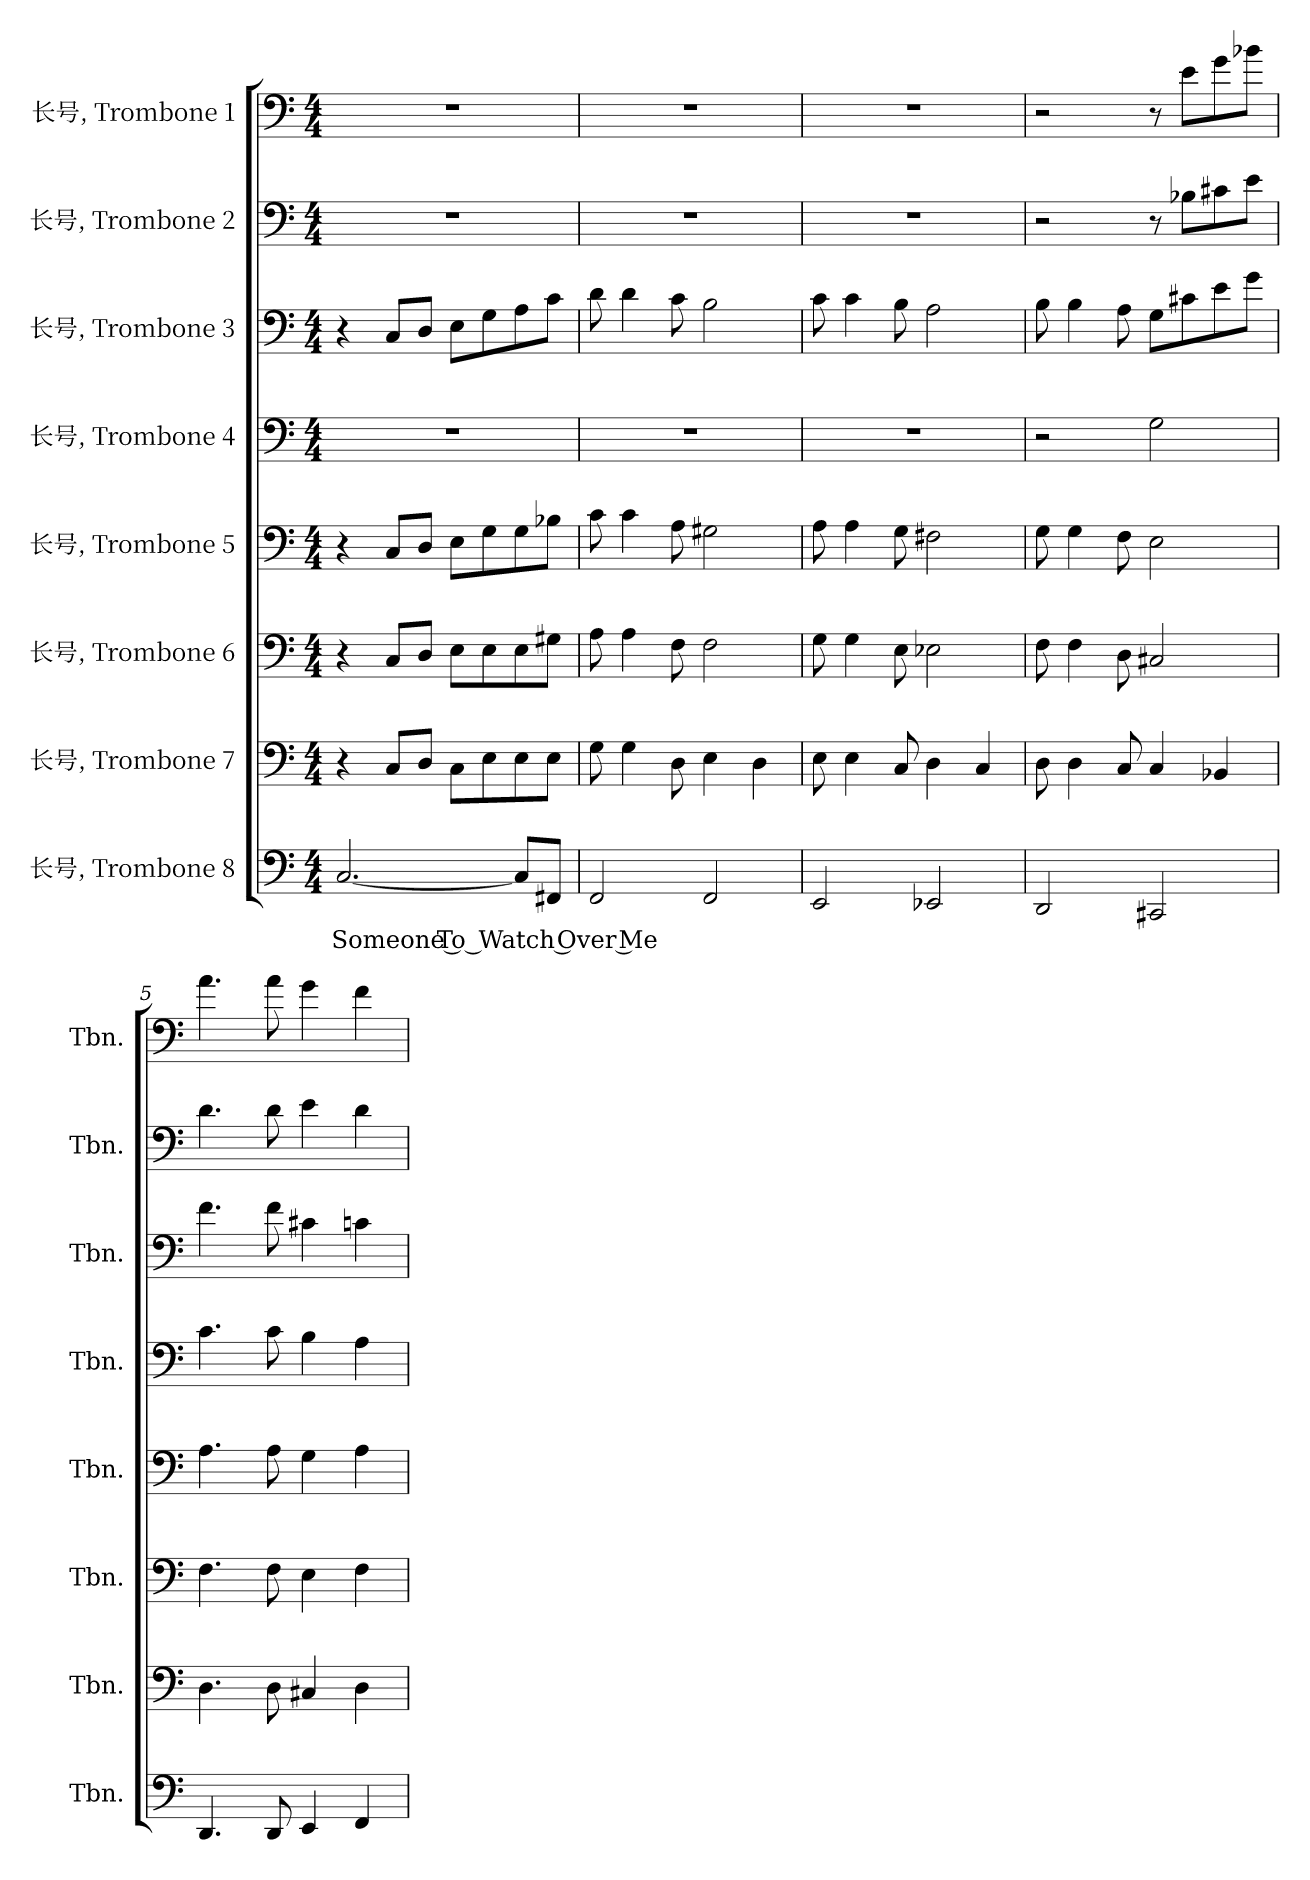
**kern	**text	**kern	**kern	**kern	**kern	**kern	**kern	**kern
*part8	*part8	*part7	*part6	*part5	*part4	*part3	*part2	*part1
*staff8	*staff8	*staff7	*staff6	*staff5	*staff4	*staff3	*staff2	*staff1
*I"长号, Trombone 8	*	*I"长号, Trombone 7	*I"长号, Trombone 6	*I"长号, Trombone 5	*I"长号, Trombone 4	*I"长号, Trombone 3	*I"长号, Trombone 2	*I"长号, Trombone 1
*I'Tbn.	*	*I'Tbn.	*I'Tbn.	*I'Tbn.	*I'Tbn.	*I'Tbn.	*I'Tbn.	*I'Tbn.
*clefF4	*	*clefF4	*clefF4	*clefF4	*clefF4	*clefF4	*clefF4	*clefF4
*k[]	*	*k[]	*k[]	*k[]	*k[]	*k[]	*k[]	*k[]
*M4/4	*	*M4/4	*M4/4	*M4/4	*M4/4	*M4/4	*M4/4	*M4/4
*MM60	*	*MM60	*MM60	*MM60	*MM60	*MM60	*MM60	*MM60
=1	=1	=1	=1	=1	=1	=1	=1	=1
[2.C/	Someone To Watch Over Me	4r	4r	4r	1r	4r	1r	1r
.	.	8C/L	8C/L	8C/L	.	8C/L	.	.
.	.	8D/J	8D/J	8D/J	.	8D/J	.	.
.	.	8C\L	8E\L	8E\L	.	8E\L	.	.
.	.	8E\	8E\	8G\	.	8G\	.	.
8C/L]	.	8E\	8E\	8G\	.	8A\	.	.
8FF#X/J	.	8E\J	8G#X\J	8B-X\J	.	8c\J	.	.
=2	=2	=2	=2	=2	=2	=2	=2	=2
2FF/	.	8G\	8A\	8c\	1r	8d\	1r	1r
.	.	4G\	4A\	4c\	.	4d\	.	.
.	.	8D\	8F\	8A\	.	8c\	.	.
2FF/	.	4E\	2F\	2G#X\	.	2B\	.	.
.	.	4D\	.	.	.	.	.	.
=3	=3	=3	=3	=3	=3	=3	=3	=3
2EE/	.	8E\	8G\	8A\	1r	8c\	1r	1r
.	.	4E\	4G\	4A\	.	4c\	.	.
.	.	8C/	8E\	8G\	.	8B\	.	.
2EE-X/	.	4D\	2E-X\	2F#X\	.	2A\	.	.
.	.	4C/	.	.	.	.	.	.
!!LO:PB:g=z
=4	=4	=4	=4	=4	=4	=4	=4	=4
2DD/	.	8D\	8F\	8G\	2r	8B\	2r	2r
.	.	4D\	4F\	4G\	.	4B\	.	.
.	.	8C/	8D\	8F\	.	8A\	.	.
2CC#X/	.	4C/	2C#X/	2E\	2G\	8G\L	8r	8r
.	.	.	.	.	.	8c#X\	8B-X\L	8e\L
.	.	4BB-X/	.	.	.	8e\	8c#X\	8g\
.	.	.	.	.	.	8g\J	8e\J	8b-X\J
=5	=5	=5	=5	=5	=5	=5	=5	=5
4.DD/	.	4.D\	4.F\	4.A\	4.c\	4.f\	4.d\	4.a\
8DD/	.	8D\	8F\	8A\	8c\	8f\	8d\	8a\
4EE/	.	4C#X/	4E\	4G\	4B\	4c#X\	4e\	4g\
4FF/	.	4D\	4F\	4A\	4A\	4cn\	4d\	4f\
=	=	=	=	=	=	=	=	=
*-	*-	*-	*-	*-	*-	*-	*-	*-
